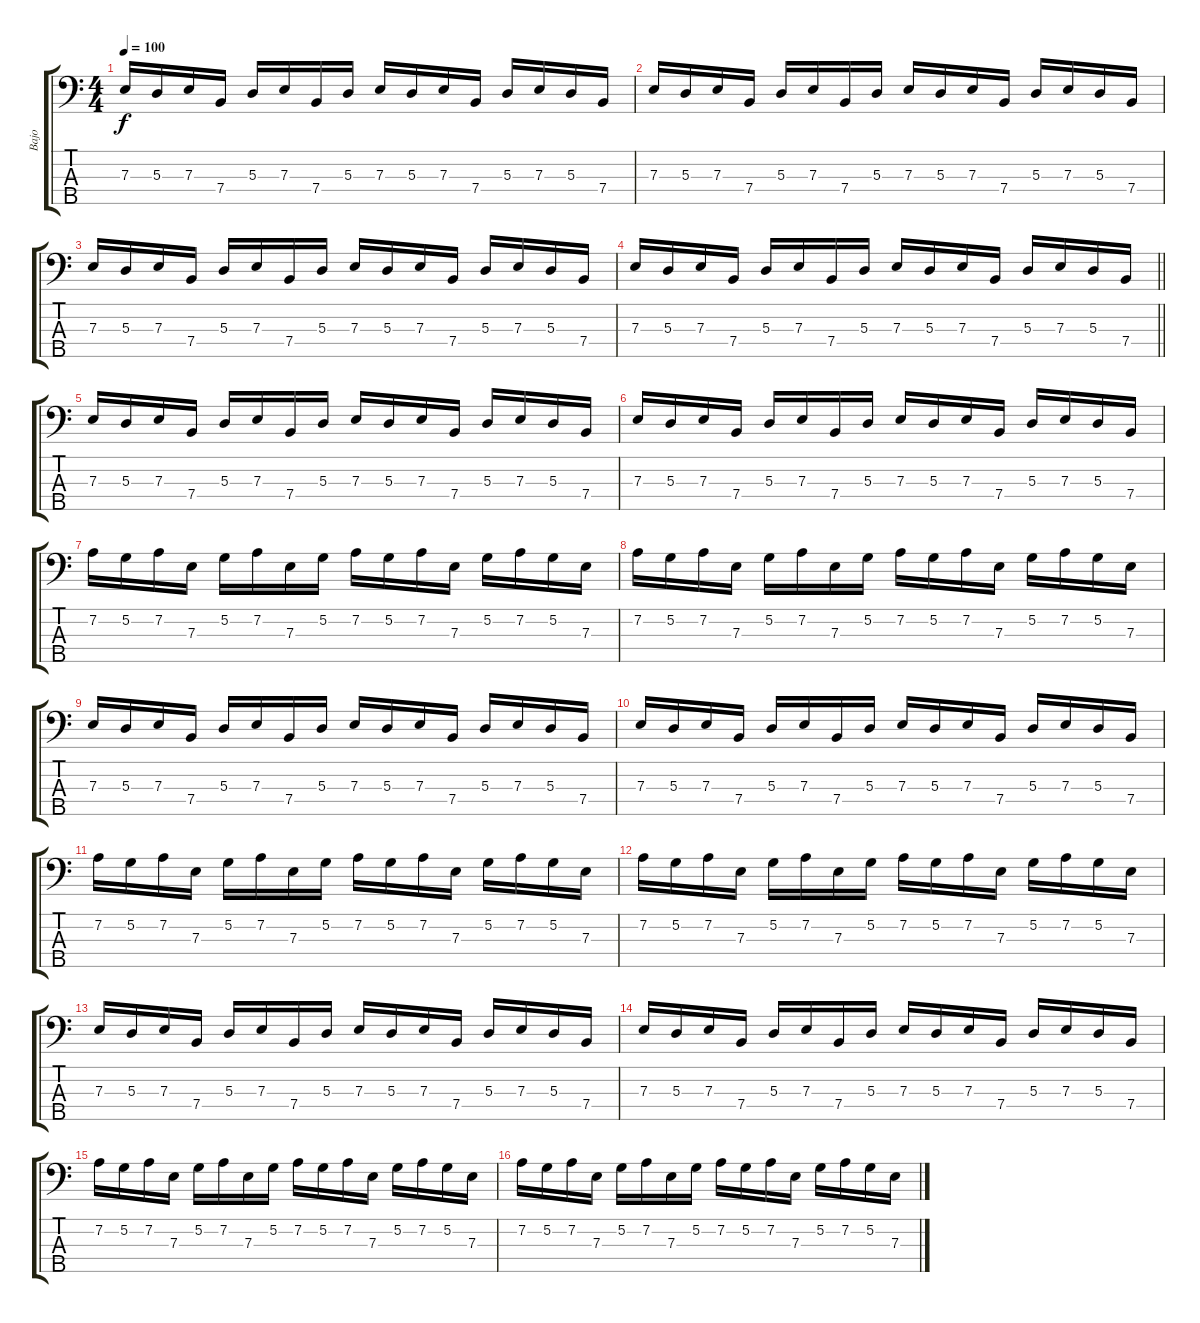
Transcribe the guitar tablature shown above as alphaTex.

\track ("Bajo" "Bajo") {instrument electricbasspick}
\staff {score tabs}
\tuning (G2 D2 A1 E1 B0) {hide}
\ts (4 4)
\tempo 100
\clef f4
\ks c
7.3.16{dy f} 5.3.16 7.3.16 7.4.16 5.3.16 7.3.16 7.4.16 5.3.16 7.3.16 5.3.16 7.3.16 7.4.16 5.3.16 7.3.16 5.3.16 7.4.16 |
7.3.16 5.3.16 7.3.16 7.4.16 5.3.16 7.3.16 7.4.16 5.3.16 7.3.16 5.3.16 7.3.16 7.4.16 5.3.16 7.3.16 5.3.16 7.4.16 |
7.3.16 5.3.16 7.3.16 7.4.16 5.3.16 7.3.16 7.4.16 5.3.16 7.3.16 5.3.16 7.3.16 7.4.16 5.3.16 7.3.16 5.3.16 7.4.16 |
\barLineRight lightlight
7.3.16 5.3.16 7.3.16 7.4.16 5.3.16 7.3.16 7.4.16 5.3.16 7.3.16 5.3.16 7.3.16 7.4.16 5.3.16 7.3.16 5.3.16 7.4.16 |
7.3.16 5.3.16 7.3.16 7.4.16 5.3.16 7.3.16 7.4.16 5.3.16 7.3.16 5.3.16 7.3.16 7.4.16 5.3.16 7.3.16 5.3.16 7.4.16 |
7.3.16 5.3.16 7.3.16 7.4.16 5.3.16 7.3.16 7.4.16 5.3.16 7.3.16 5.3.16 7.3.16 7.4.16 5.3.16 7.3.16 5.3.16 7.4.16 |
7.2.16 5.2.16 7.2.16 7.3.16 5.2.16 7.2.16 7.3.16 5.2.16 7.2.16 5.2.16 7.2.16 7.3.16 5.2.16 7.2.16 5.2.16 7.3.16 |
7.2.16 5.2.16 7.2.16 7.3.16 5.2.16 7.2.16 7.3.16 5.2.16 7.2.16 5.2.16 7.2.16 7.3.16 5.2.16 7.2.16 5.2.16 7.3.16 |
7.3.16 5.3.16 7.3.16 7.4.16 5.3.16 7.3.16 7.4.16 5.3.16 7.3.16 5.3.16 7.3.16 7.4.16 5.3.16 7.3.16 5.3.16 7.4.16 |
7.3.16 5.3.16 7.3.16 7.4.16 5.3.16 7.3.16 7.4.16 5.3.16 7.3.16 5.3.16 7.3.16 7.4.16 5.3.16 7.3.16 5.3.16 7.4.16 |
7.2.16 5.2.16 7.2.16 7.3.16 5.2.16 7.2.16 7.3.16 5.2.16 7.2.16 5.2.16 7.2.16 7.3.16 5.2.16 7.2.16 5.2.16 7.3.16 |
7.2.16 5.2.16 7.2.16 7.3.16 5.2.16 7.2.16 7.3.16 5.2.16 7.2.16 5.2.16 7.2.16 7.3.16 5.2.16 7.2.16 5.2.16 7.3.16 |
7.3.16 5.3.16 7.3.16 7.4.16 5.3.16 7.3.16 7.4.16 5.3.16 7.3.16 5.3.16 7.3.16 7.4.16 5.3.16 7.3.16 5.3.16 7.4.16 |
7.3.16 5.3.16 7.3.16 7.4.16 5.3.16 7.3.16 7.4.16 5.3.16 7.3.16 5.3.16 7.3.16 7.4.16 5.3.16 7.3.16 5.3.16 7.4.16 |
7.2.16 5.2.16 7.2.16 7.3.16 5.2.16 7.2.16 7.3.16 5.2.16 7.2.16 5.2.16 7.2.16 7.3.16 5.2.16 7.2.16 5.2.16 7.3.16 |
7.2.16 5.2.16 7.2.16 7.3.16 5.2.16 7.2.16 7.3.16 5.2.16 7.2.16 5.2.16 7.2.16 7.3.16 5.2.16 7.2.16 5.2.16 7.3.16
